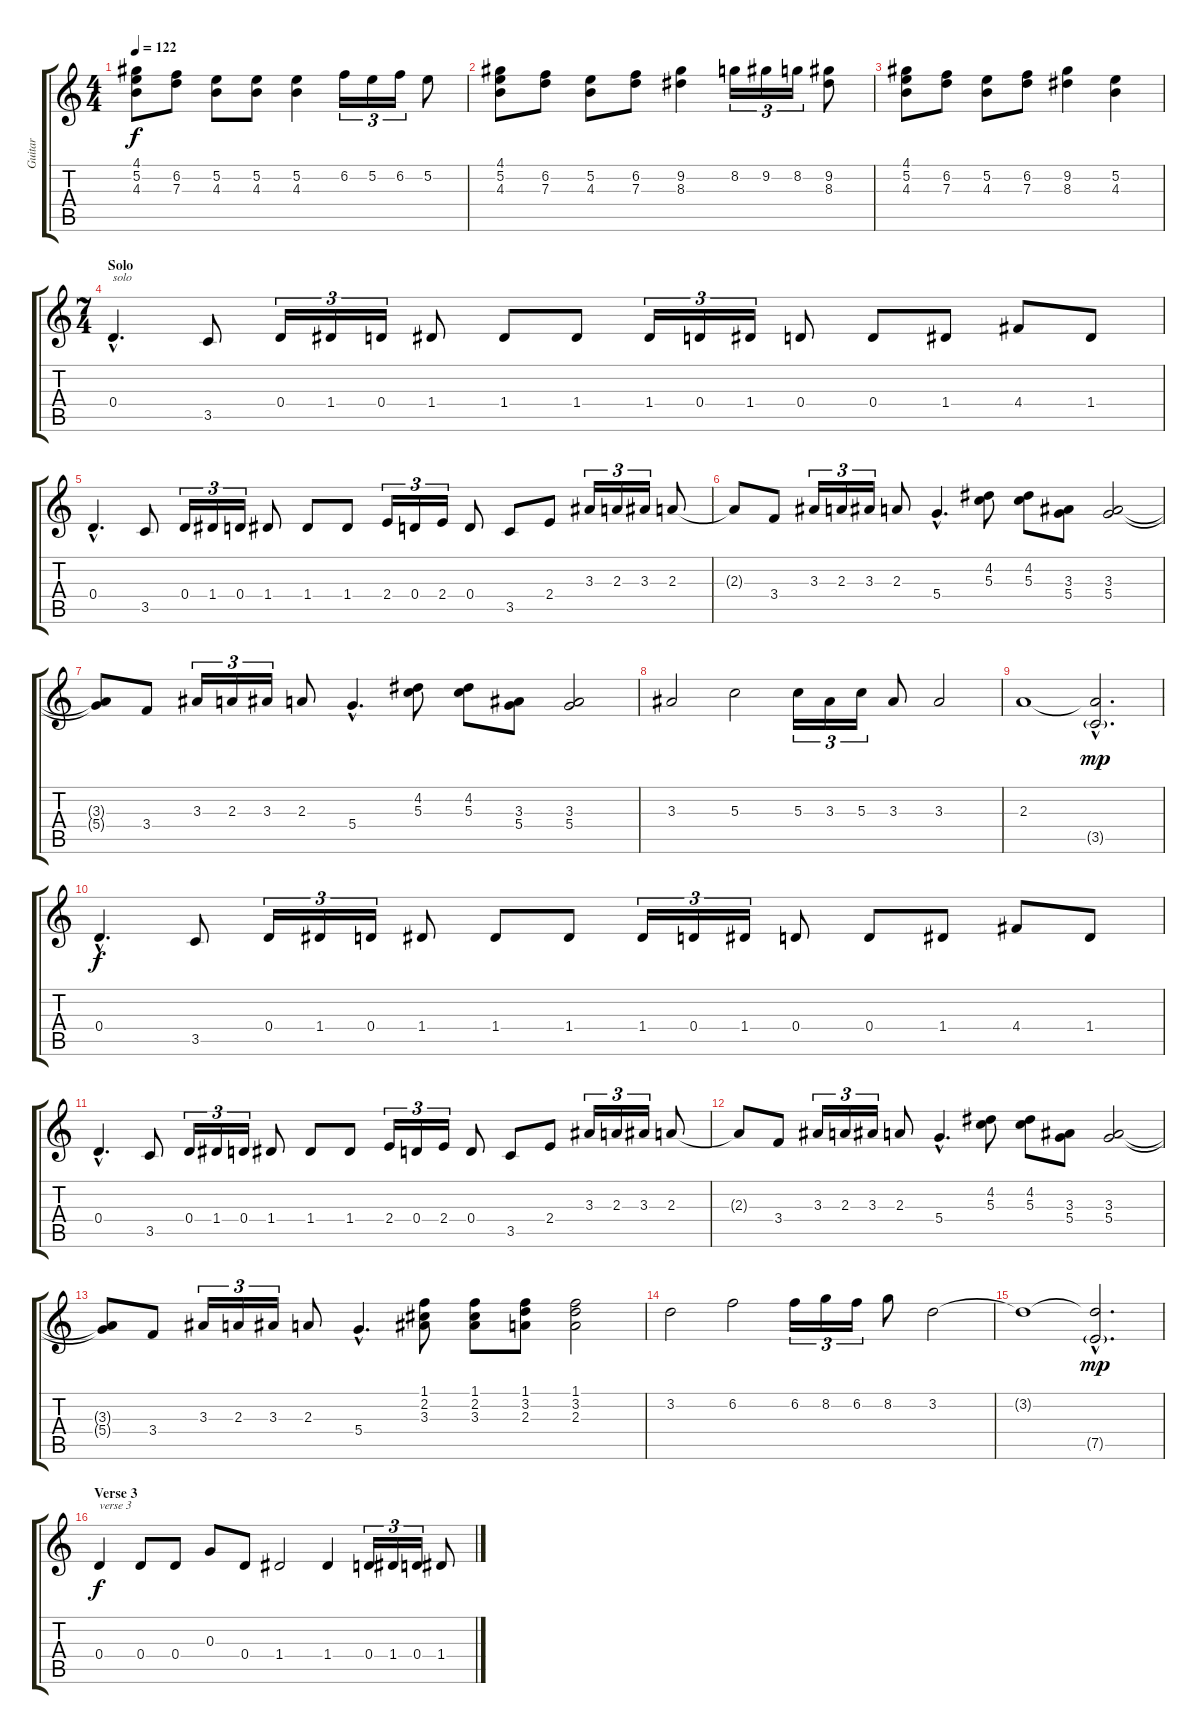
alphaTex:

\track ("Guitar" "Guitar") {instrument distortionguitar}
\staff {score tabs}
\tuning (E4 B3 G3 D3 A2 E2) {hide}
\ts (4 4)
\tempo 122
\clef g2
\ks c
(4.1 5.2 4.3).8{dy f} (6.2 7.3).8 (5.2 4.3).8 (5.2 4.3).8 (5.2 4.3).4 6.2.16{tu (3 2)} 5.2.16{tu (3 2)} 6.2.16{tu (3 2)} 5.2.8 |
(4.1 5.2 4.3).8 (6.2 7.3).8 (5.2 4.3).8 (6.2 7.3).8 (9.2 8.3).4 8.2.16{tu (3 2)} 9.2.16{tu (3 2)} 8.2.16{tu (3 2)} (9.2 8.3).8 |
(4.1 5.2 4.3).8 (6.2 7.3).8 (5.2 4.3).8 (6.2 7.3).8 (9.2 8.3).4 (5.2 4.3).4 |
\ts (7 4)
\section ("" "Solo")
0.4{hac}.4{d txt "solo" volume 16 instrument electricguitarclean} 3.5.8 0.4.16{tu (3 2)} 1.4.16{tu (3 2)} 0.4.16{tu (3 2)} 1.4.8 1.4.8 1.4.8 1.4.16{tu (3 2)} 0.4.16{tu (3 2)} 1.4.16{tu (3 2)} 0.4.8 0.4.8 1.4.8 4.4.8 1.4.8 |
0.4{hac}.4{d} 3.5.8 0.4.16{tu (3 2)} 1.4.16{tu (3 2)} 0.4.16{tu (3 2)} 1.4.8 1.4.8 1.4.8 2.4.16{tu (3 2)} 0.4.16{tu (3 2)} 2.4.16{tu (3 2)} 0.4.8 3.5.8 2.4.8 3.3.16{tu (3 2)} 2.3.16{tu (3 2)} 3.3.16{tu (3 2)} 2.3.8 |
2.3{t}.8 3.4.8 3.3.16{tu (3 2)} 2.3.16{tu (3 2)} 3.3.16{tu (3 2)} 2.3.8 5.4{hac}.4{d} (4.2 5.3).8 (4.2 5.3).8 (3.3 5.4).8 (3.3 5.4).2 |
(3.3{t} 5.4{t}).8 3.4.8 3.3.16{tu (3 2)} 2.3.16{tu (3 2)} 3.3.16{tu (3 2)} 2.3.8 5.4{hac}.4{d} (4.2 5.3).8 (4.2 5.3).8 (3.3 5.4).8 (3.3 5.4).2 |
3.3.2 5.3.2 5.3.16{tu (3 2)} 3.3.16{tu (3 2)} 5.3.16{tu (3 2)} 3.3.8 3.3.2 |
2.3.1 (2.3{hac t} 3.5{g hac}).2{d dy mp} |
0.4{hac}.4{d dy f} 3.5.8 0.4.16{tu (3 2)} 1.4.16{tu (3 2)} 0.4.16{tu (3 2)} 1.4.8 1.4.8 1.4.8 1.4.16{tu (3 2)} 0.4.16{tu (3 2)} 1.4.16{tu (3 2)} 0.4.8 0.4.8 1.4.8 4.4.8 1.4.8 |
0.4{hac}.4{d} 3.5.8 0.4.16{tu (3 2)} 1.4.16{tu (3 2)} 0.4.16{tu (3 2)} 1.4.8 1.4.8 1.4.8 2.4.16{tu (3 2)} 0.4.16{tu (3 2)} 2.4.16{tu (3 2)} 0.4.8 3.5.8 2.4.8 3.3.16{tu (3 2)} 2.3.16{tu (3 2)} 3.3.16{tu (3 2)} 2.3.8 |
2.3{t}.8 3.4.8 3.3.16{tu (3 2)} 2.3.16{tu (3 2)} 3.3.16{tu (3 2)} 2.3.8 5.4{hac}.4{d} (4.2 5.3).8 (4.2 5.3).8 (3.3 5.4).8 (3.3 5.4).2 |
(3.3{t} 5.4{t}).8 3.4.8 3.3.16{tu (3 2)} 2.3.16{tu (3 2)} 3.3.16{tu (3 2)} 2.3.8 5.4{hac}.4{d} (1.1 2.2 3.3).8 (1.1 2.2 3.3).8 (1.1 3.2 2.3).8 (1.1 3.2 2.3).2 |
3.2.2 6.2.2 6.2.16{tu (3 2)} 8.2.16{tu (3 2)} 6.2.16{tu (3 2)} 8.2.8 3.2.2 |
3.2{t}.1 (3.2{hac t} 7.5{g hac}).2{d dy mp} |
\section ("" "Verse 3")
0.4.4{txt "verse 3" dy f volume 14 instrument distortionguitar} 0.4.8 0.4.8 0.3.8 0.4.8 1.4.2 1.4.4 0.4.16{tu (3 2)} 1.4.16{tu (3 2)} 0.4.16{tu (3 2)} 1.4.8
